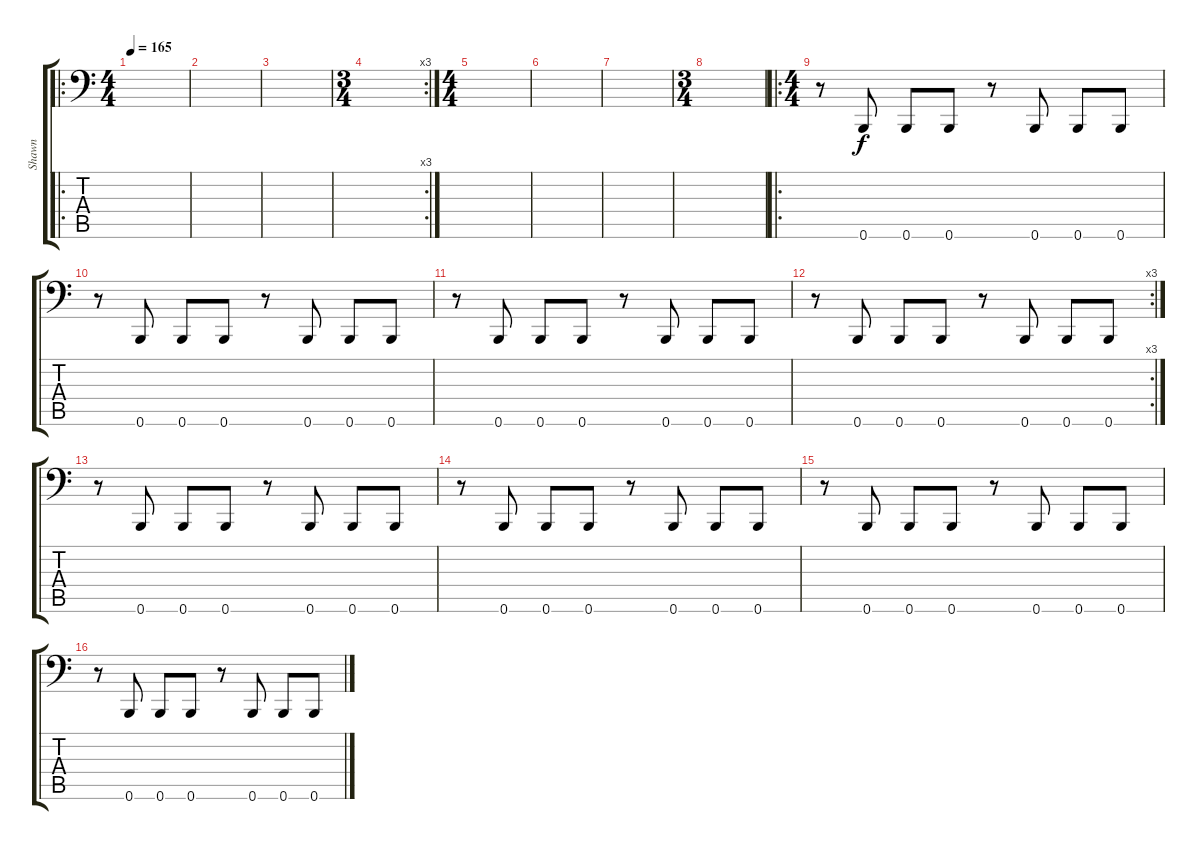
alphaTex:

\track ("Shawn" "Shawn") {instrument electricbassfinger}
\staff {score tabs}
\tuning (Db3 Ab2 E2 B1 Ab1 B0) {hide}
\ro
\ts (4 4)
\tempo 165
\clef f4
\ks c
|
|
|
\rc 3
\ts (3 4)
|
\ts (4 4)
|
|
|
\ts (3 4)
|
\ro
\ts (4 4)
r.8 0.6.8 0.6.8 0.6.8 r.8 0.6.8 0.6.8 0.6.8 |
r.8 0.6.8 0.6.8 0.6.8 r.8 0.6.8 0.6.8 0.6.8 |
r.8 0.6.8 0.6.8 0.6.8 r.8 0.6.8 0.6.8 0.6.8 |
\rc 3
r.8 0.6.8 0.6.8 0.6.8 r.8 0.6.8 0.6.8 0.6.8 |
r.8 0.6.8 0.6.8 0.6.8 r.8 0.6.8 0.6.8 0.6.8 |
r.8 0.6.8 0.6.8 0.6.8 r.8 0.6.8 0.6.8 0.6.8 |
r.8 0.6.8 0.6.8 0.6.8 r.8 0.6.8 0.6.8 0.6.8 |
r.8 0.6.8 0.6.8 0.6.8 r.8 0.6.8 0.6.8 0.6.8
